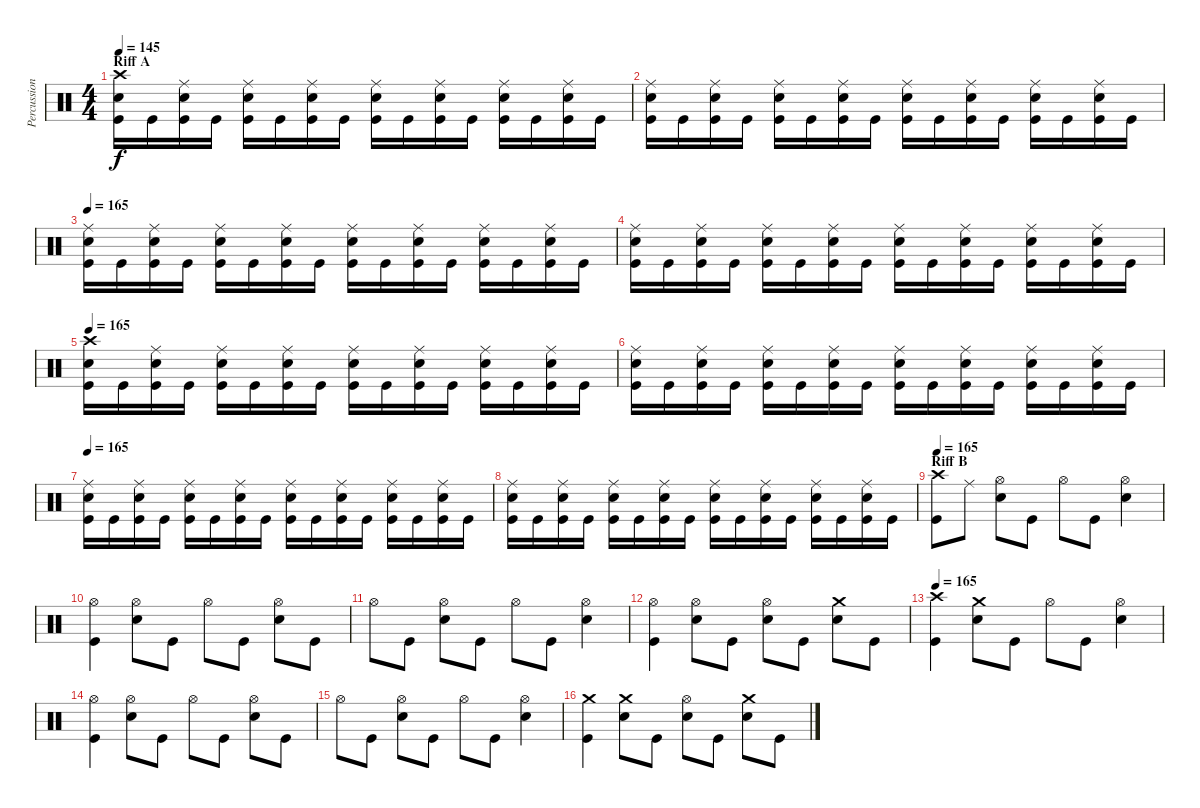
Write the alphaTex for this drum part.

\track ("Percussion" "Percussion") {instrument percussion}
\staff {score}
\articulation defaults
\ts (4 4)
\section ("" "Riff A")
\tempo 145
\tempo 165
\tempo 145
\clef neutral
\ks c
("Crash high (hit)" "Electric Snare (hit)" "Kick (hit)").16{dy f} "Kick (hit)".16 ("Ride (middle)" "Electric Snare (hit)" "Kick (hit)").16 "Kick (hit)".16 ("Ride (middle)" "Electric Snare (hit)" "Kick (hit)").16 "Kick (hit)".16 ("Ride (middle)" "Electric Snare (hit)" "Kick (hit)").16 "Kick (hit)".16 ("Ride (middle)" "Electric Snare (hit)" "Kick (hit)").16 "Kick (hit)".16 ("Ride (middle)" "Electric Snare (hit)" "Kick (hit)").16 "Kick (hit)".16 ("Ride (middle)" "Electric Snare (hit)" "Kick (hit)").16 "Kick (hit)".16 ("Ride (middle)" "Electric Snare (hit)" "Kick (hit)").16 "Kick (hit)".16 |
("Ride (middle)" "Electric Snare (hit)" "Kick (hit)").16 "Kick (hit)".16 ("Ride (middle)" "Electric Snare (hit)" "Kick (hit)").16 "Kick (hit)".16 ("Ride (middle)" "Electric Snare (hit)" "Kick (hit)").16 "Kick (hit)".16 ("Ride (middle)" "Electric Snare (hit)" "Kick (hit)").16 "Kick (hit)".16 ("Ride (middle)" "Electric Snare (hit)" "Kick (hit)").16 "Kick (hit)".16 ("Ride (middle)" "Electric Snare (hit)" "Kick (hit)").16 "Kick (hit)".16 ("Ride (middle)" "Electric Snare (hit)" "Kick (hit)").16 "Kick (hit)".16 ("Ride (middle)" "Electric Snare (hit)" "Kick (hit)").16 "Kick (hit)".16 |
\tempo 165
("Ride (middle)" "Electric Snare (hit)" "Kick (hit)").16 "Kick (hit)".16 ("Ride (middle)" "Electric Snare (hit)" "Kick (hit)").16 "Kick (hit)".16 ("Ride (middle)" "Electric Snare (hit)" "Kick (hit)").16 "Kick (hit)".16 ("Ride (middle)" "Electric Snare (hit)" "Kick (hit)").16 "Kick (hit)".16 ("Ride (middle)" "Electric Snare (hit)" "Kick (hit)").16 "Kick (hit)".16 ("Ride (middle)" "Electric Snare (hit)" "Kick (hit)").16 "Kick (hit)".16 ("Ride (middle)" "Electric Snare (hit)" "Kick (hit)").16 "Kick (hit)".16 ("Ride (middle)" "Electric Snare (hit)" "Kick (hit)").16 "Kick (hit)".16 |
("Ride (middle)" "Electric Snare (hit)" "Kick (hit)").16 "Kick (hit)".16 ("Ride (middle)" "Electric Snare (hit)" "Kick (hit)").16 "Kick (hit)".16 ("Ride (middle)" "Electric Snare (hit)" "Kick (hit)").16 "Kick (hit)".16 ("Ride (middle)" "Electric Snare (hit)" "Kick (hit)").16 "Kick (hit)".16 ("Ride (middle)" "Electric Snare (hit)" "Kick (hit)").16 "Kick (hit)".16 ("Ride (middle)" "Electric Snare (hit)" "Kick (hit)").16 "Kick (hit)".16 ("Ride (middle)" "Electric Snare (hit)" "Kick (hit)").16 "Kick (hit)".16 ("Ride (middle)" "Electric Snare (hit)" "Kick (hit)").16 "Kick (hit)".16 |
\tempo 165
("Crash high (hit)" "Electric Snare (hit)" "Kick (hit)").16 "Kick (hit)".16 ("Ride (middle)" "Electric Snare (hit)" "Kick (hit)").16 "Kick (hit)".16 ("Ride (middle)" "Electric Snare (hit)" "Kick (hit)").16 "Kick (hit)".16 ("Ride (middle)" "Electric Snare (hit)" "Kick (hit)").16 "Kick (hit)".16 ("Ride (middle)" "Electric Snare (hit)" "Kick (hit)").16 "Kick (hit)".16 ("Ride (middle)" "Electric Snare (hit)" "Kick (hit)").16 "Kick (hit)".16 ("Ride (middle)" "Electric Snare (hit)" "Kick (hit)").16 "Kick (hit)".16 ("Ride (middle)" "Electric Snare (hit)" "Kick (hit)").16 "Kick (hit)".16 |
("Ride (middle)" "Electric Snare (hit)" "Kick (hit)").16 "Kick (hit)".16 ("Ride (middle)" "Electric Snare (hit)" "Kick (hit)").16 "Kick (hit)".16 ("Ride (middle)" "Electric Snare (hit)" "Kick (hit)").16 "Kick (hit)".16 ("Ride (middle)" "Electric Snare (hit)" "Kick (hit)").16 "Kick (hit)".16 ("Ride (middle)" "Electric Snare (hit)" "Kick (hit)").16 "Kick (hit)".16 ("Ride (middle)" "Electric Snare (hit)" "Kick (hit)").16 "Kick (hit)".16 ("Ride (middle)" "Electric Snare (hit)" "Kick (hit)").16 "Kick (hit)".16 ("Ride (middle)" "Electric Snare (hit)" "Kick (hit)").16 "Kick (hit)".16 |
\tempo 165
("Ride (middle)" "Electric Snare (hit)" "Kick (hit)").16 "Kick (hit)".16 ("Ride (middle)" "Electric Snare (hit)" "Kick (hit)").16 "Kick (hit)".16 ("Ride (middle)" "Electric Snare (hit)" "Kick (hit)").16 "Kick (hit)".16 ("Ride (middle)" "Electric Snare (hit)" "Kick (hit)").16 "Kick (hit)".16 ("Ride (middle)" "Electric Snare (hit)" "Kick (hit)").16 "Kick (hit)".16 ("Ride (middle)" "Electric Snare (hit)" "Kick (hit)").16 "Kick (hit)".16 ("Ride (middle)" "Electric Snare (hit)" "Kick (hit)").16 "Kick (hit)".16 ("Ride (middle)" "Electric Snare (hit)" "Kick (hit)").16 "Kick (hit)".16 |
("Ride (middle)" "Electric Snare (hit)" "Kick (hit)").16 "Kick (hit)".16 ("Ride (middle)" "Electric Snare (hit)" "Kick (hit)").16 "Kick (hit)".16 ("Ride (middle)" "Electric Snare (hit)" "Kick (hit)").16 "Kick (hit)".16 ("Ride (middle)" "Electric Snare (hit)" "Kick (hit)").16 "Kick (hit)".16 ("Ride (middle)" "Electric Snare (hit)" "Kick (hit)").16 "Kick (hit)".16 ("Ride (middle)" "Electric Snare (hit)" "Kick (hit)").16 "Kick (hit)".16 ("Ride (middle)" "Electric Snare (hit)" "Kick (hit)").16 "Kick (hit)".16 ("Ride (middle)" "Electric Snare (hit)" "Kick (hit)").16 "Kick (hit)".16 |
\section ("" "Riff B")
\tempo 165
("Crash high (hit)" "Kick (hit)").8 "Ride (middle)".8 ("Hi-Hat (open)" "Electric Snare (hit)").8 "Kick (hit)".8 "Hi-Hat (open)".8 "Kick (hit)".8 ("Hi-Hat (open)" "Electric Snare (hit)").4 |
("Hi-Hat (open)" "Kick (hit)").4 ("Hi-Hat (open)" "Electric Snare (hit)").8 "Kick (hit)".8 "Hi-Hat (open)".8 "Kick (hit)".8 ("Hi-Hat (open)" "Electric Snare (hit)").8 "Kick (hit)".8 |
"Hi-Hat (open)".8 "Kick (hit)".8 ("Hi-Hat (open)" "Electric Snare (hit)").8 "Kick (hit)".8 "Hi-Hat (open)".8 "Kick (hit)".8 ("Hi-Hat (open)" "Electric Snare (hit)").4 |
("Hi-Hat (open)" "Kick (hit)").4 ("Hi-Hat (open)" "Electric Snare (hit)").8 "Kick (hit)".8 ("Hi-Hat (open)" "Electric Snare (hit)").8 "Kick (hit)".8 ("Crash medium (hit)" "Electric Snare (hit)").8 "Kick (hit)".8 |
\tempo 165
("Crash high (hit)" "Kick (hit)").4 ("Crash medium (hit)" "Electric Snare (hit)").8 "Kick (hit)".8 "Hi-Hat (open)".8 "Kick (hit)".8 ("Hi-Hat (open)" "Electric Snare (hit)").4 |
("Hi-Hat (open)" "Kick (hit)").4 ("Hi-Hat (open)" "Electric Snare (hit)").8 "Kick (hit)".8 "Hi-Hat (open)".8 "Kick (hit)".8 ("Hi-Hat (open)" "Electric Snare (hit)").8 "Kick (hit)".8 |
"Hi-Hat (open)".8 "Kick (hit)".8 ("Hi-Hat (open)" "Electric Snare (hit)").8 "Kick (hit)".8 "Hi-Hat (open)".8 "Kick (hit)".8 ("Hi-Hat (open)" "Electric Snare (hit)").4 |
("Crash medium (hit)" "Kick (hit)").4 ("Crash medium (hit)" "Electric Snare (hit)").8 "Kick (hit)".8 ("Hi-Hat (open)" "Electric Snare (hit)").8 "Kick (hit)".8 ("Crash medium (hit)" "Electric Snare (hit)").8 "Kick (hit)".8
